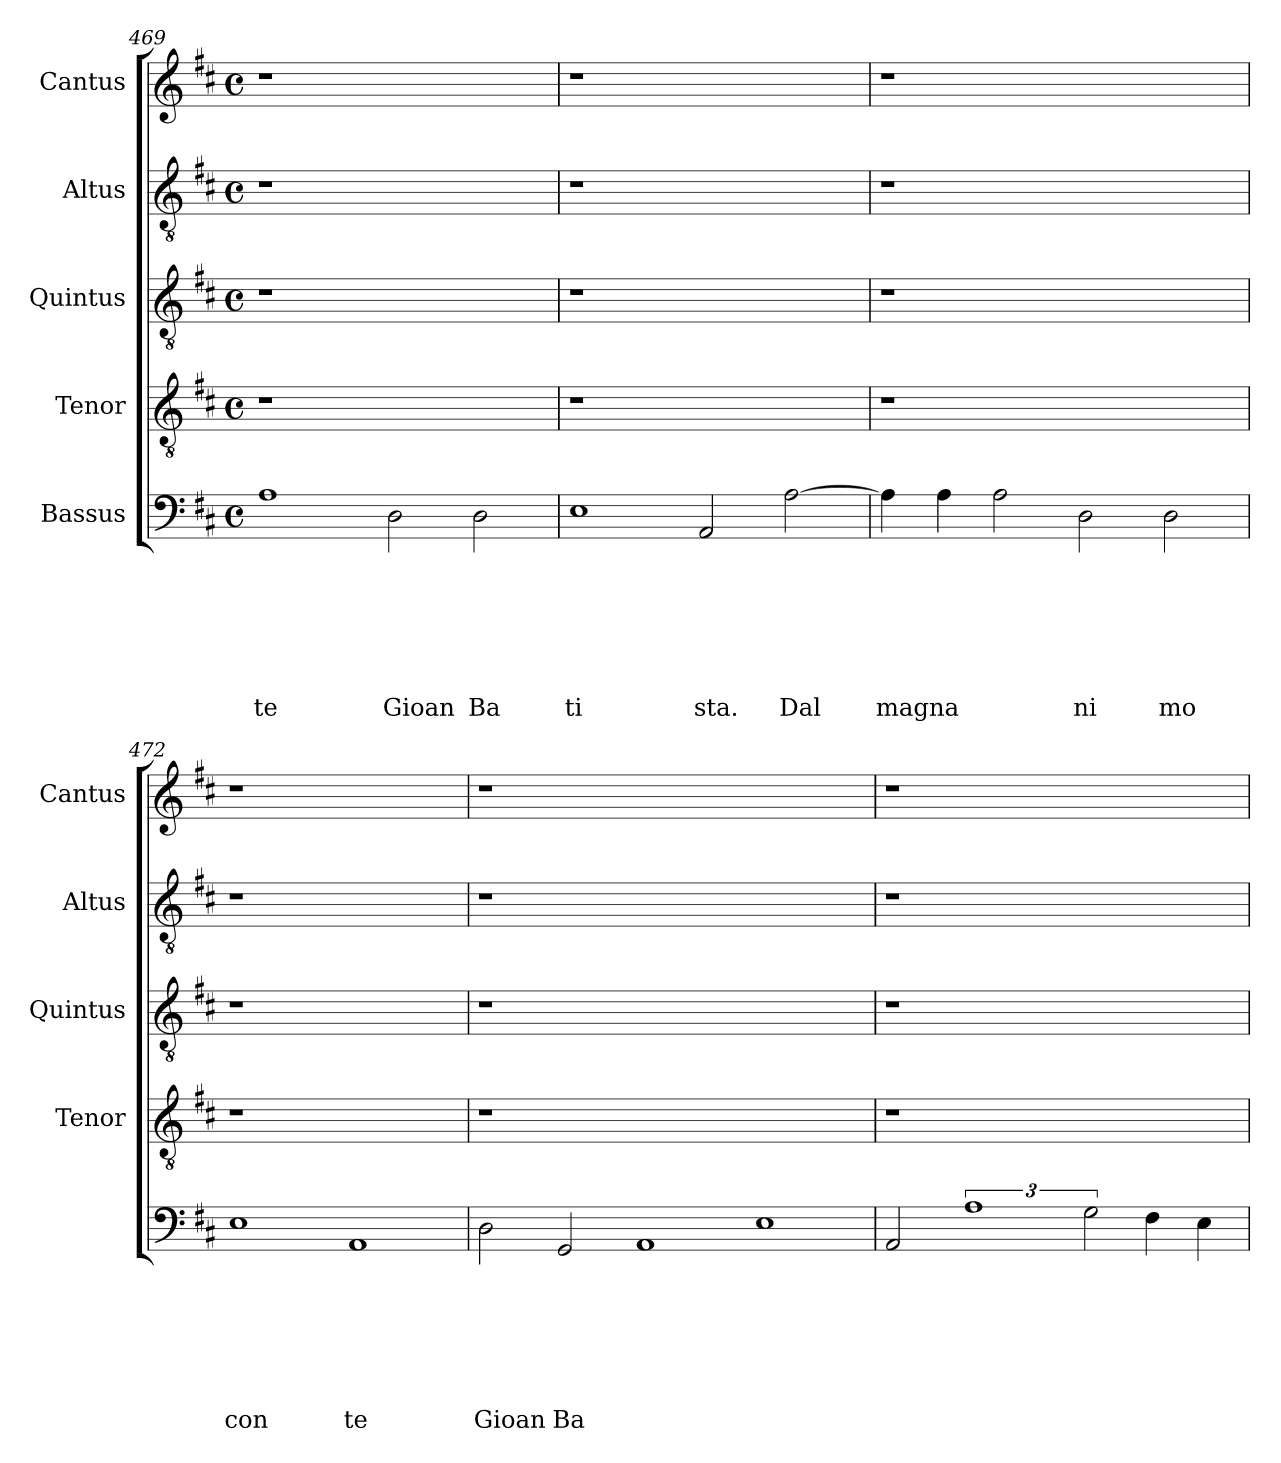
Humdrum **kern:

**kern	**text	**text	**text	**text	**text	**text	**text	**kern	**kern	**kern	**kern
*part5	*part5	*part5	*part5	*part5	*part5	*part5	*part5	*part4	*part3	*part2	*part1
*staff5	*staff5	*staff5	*staff5	*staff5	*staff5	*staff5	*staff5	*staff4	*staff3	*staff2	*staff1
*I"Bassus	*	*	*	*	*	*	*	*I"Tenor	*I"Quintus	*I"Altus	*I"Cantus
*	*	*	*	*	*	*	*	*I'Tenor	*I'Quintus	*I'Altus	*I'Cantus
*clefF4	*	*	*	*	*	*	*	*clefGv2	*clefGv2	*clefGv2	*clefG2
*k[f#c#]	*	*	*	*	*	*	*	*k[f#c#]	*k[f#c#]	*k[f#c#]	*k[f#c#]
*D:	*	*	*	*	*	*	*	*D:	*D:	*D:	*D:
*M4/4	*	*	*	*	*	*	*	*M4/4	*M4/4	*M4/4	*M4/4
*met(c)	*	*	*	*	*	*	*	*met(c)	*met(c)	*met(c)	*met(c)
=469	=469	=469	=469	=469	=469	=469	=469	=469	=469	=469	=469
!	!	!	!	!	!	!	!LO:LY:b	!	!	!	!
1A	.	.	.	.	.	.	te	1r	1r	1r	1r
!	!	!	!	!	!	!	!LO:LY:b	!	!	!	!
2D\	.	.	.	.	.	.	Gioan	1ryy	1ryy	1ryy	1ryy
!	!	!	!	!	!	!	!LO:LY:b	!	!	!	!
2D\	.	.	.	.	.	.	Ba	.	.	.	.
!!LO:PB:g=z
=470	=470	=470	=470	=470	=470	=470	=470	=470	=470	=470	=470
!	!	!	!	!	!	!	!LO:LY:b	!	!	!	!
1E	.	.	.	.	.	.	ti	1r	1r	1r	1r
!	!	!	!	!	!	!	!LO:LY:b	!	!	!	!
2AA/	.	.	.	.	.	.	sta.	1ryy	1ryy	1ryy	1ryy
!	!	!	!	!	!	!	!LO:LY:b	!	!	!	!
[>2A\	.	.	.	.	.	.	Dal	.	.	.	.
=471	=471	=471	=471	=471	=471	=471	=471	=471	=471	=471	=471
!	!	!	!	!	!	!	!LO:LY:b	!	!	!	!
4A\]	.	.	.	.	.	.	magna	1r	1r	1r	1r
4A\	.	.	.	.	.	.	.	.	.	.	.
2A\	.	.	.	.	.	.	.	.	.	.	.
!	!	!	!	!	!	!	!LO:LY:b	!	!	!	!
2D\	.	.	.	.	.	.	ni	1ryy	1ryy	1ryy	1ryy
!	!	!	!	!	!	!	!LO:LY:b	!	!	!	!
2D\	.	.	.	.	.	.	mo	.	.	.	.
=472	=472	=472	=472	=472	=472	=472	=472	=472	=472	=472	=472
!	!	!	!	!	!	!	!LO:LY:b	!	!	!	!
1E	.	.	.	.	.	.	con	1r	1r	1r	1r
!	!	!	!	!	!	!	!LO:LY:b	!	!	!	!
1AA	.	.	.	.	.	.	te	1ryy	1ryy	1ryy	1ryy
=473	=473	=473	=473	=473	=473	=473	=473	=473	=473	=473	=473
!	!	!	!	!	!	!	!LO:LY:b	!	!	!	!
2D\	.	.	.	.	.	.	Gioan	1r	1r	1r	1r
!	!	!	!	!	!	!	!LO:LY:b	!	!	!	!
2GG/	.	.	.	.	.	.	Ba	.	.	.	.
1AA	.	.	.	.	.	.	.	0ryy	0ryy	0ryy	0ryy
1E	.	.	.	.	.	.	.	.	.	.	.
=474	=474	=474	=474	=474	=474	=474	=474	=474	=474	=474	=474
2AA/	.	.	.	.	.	.	.	1r	1r	1r	1r
3%2A	.	.	.	.	.	.	.	.	.	.	.
.	.	.	.	.	.	.	.	1ryy	1ryy	1ryy	1ryy
3G\	.	.	.	.	.	.	.	.	.	.	.
4F#\	.	.	.	.	.	.	.	.	.	.	.
4E\	.	.	.	.	.	.	.	.	.	.	.
=	=	=	=	=	=	=	=	=	=	=	=
*-	*-	*-	*-	*-	*-	*-	*-	*-	*-	*-	*-
